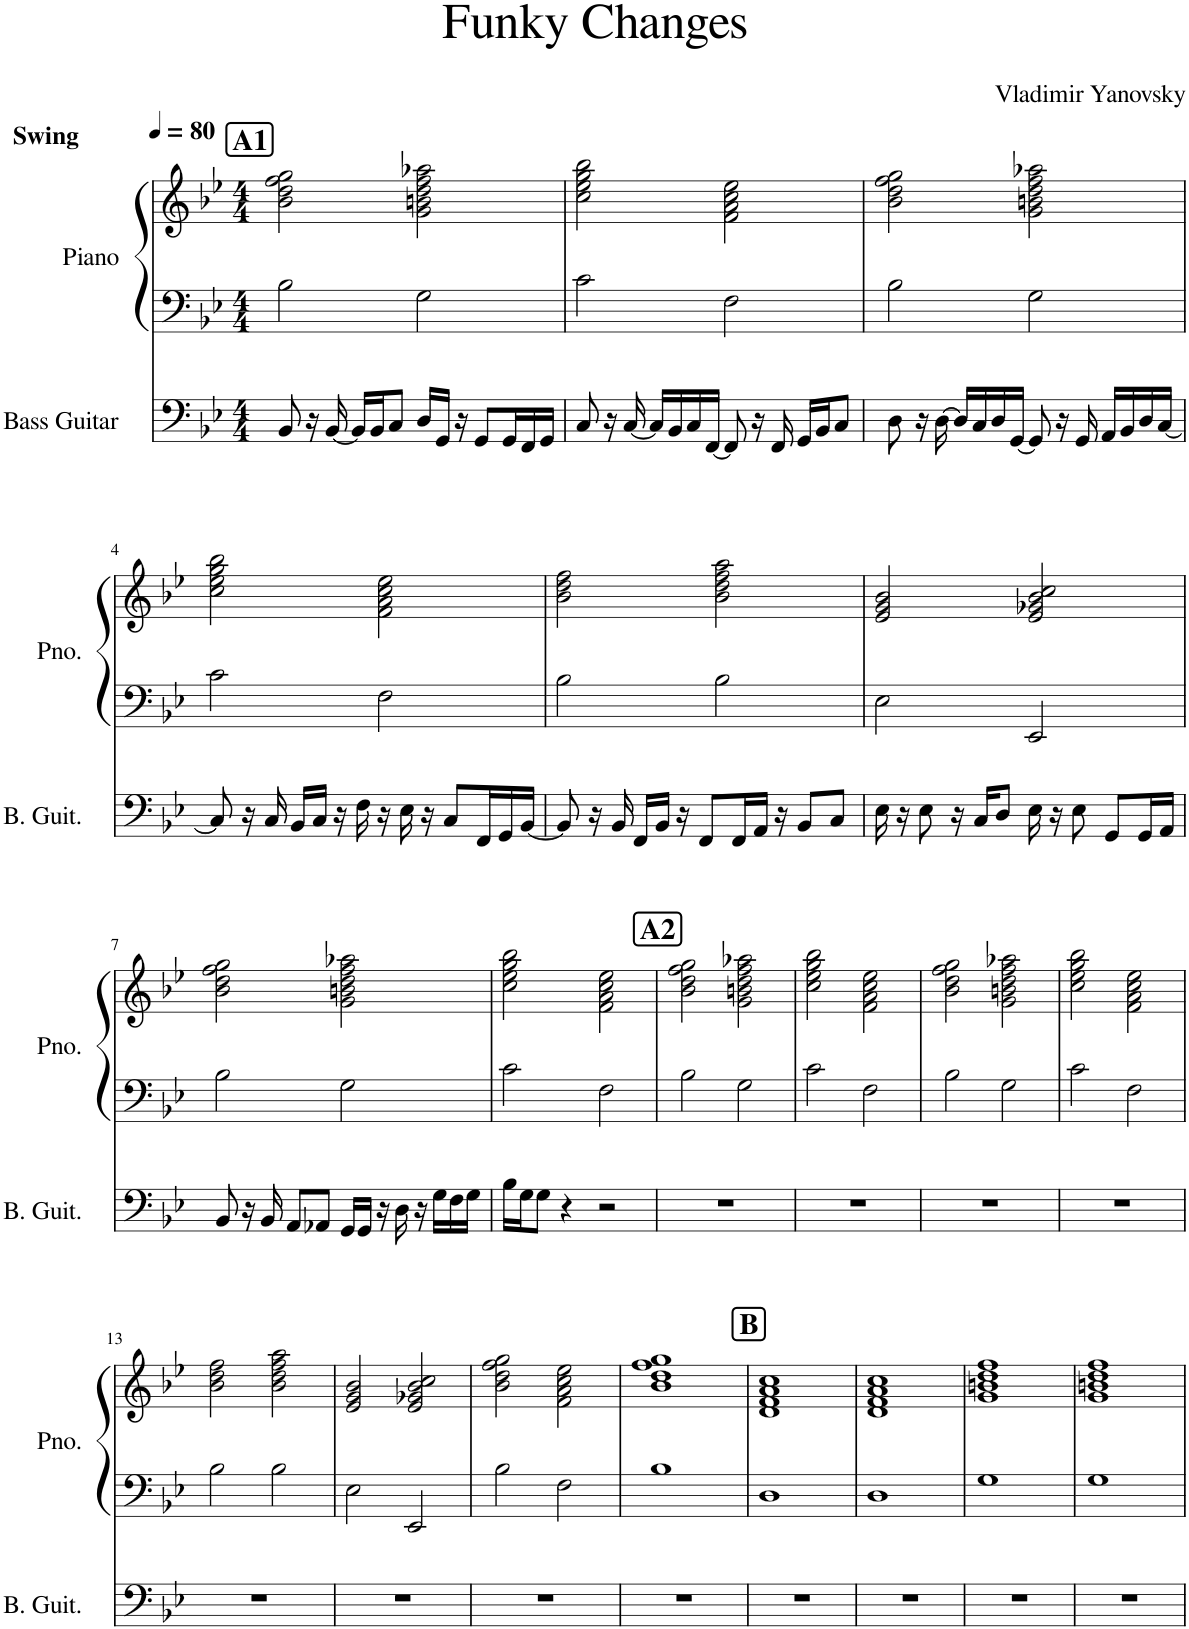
**kern	**kern	**kern
*part2	*part1	*part1
*staff3	*staff2	*staff1
*I"Bass Guitar	*I"Piano	*
*I'B. Guit.	*I'Pno.	*
*clefF4	*clefF4	*clefG2
*Trd7c12	*	*
*k[b-e-]	*k[b-e-]	*k[b-e-]
*M4/4	*M4/4	*M4/4
=1	=1	=1
8BB-/	2B-\	2b-\ 2dd\ 2ff\ 2gg\
16r	.	.
[16BB-/	.	.
16BB-/LL]	.	.
16BB-/J	.	.
8C/J	.	.
16D/LL	2G\	2g\ 2bn\ 2dd\ 2ff\ 2aa-X\
16GG/JJ	.	.
16r	.	.
8GG/L	.	.
16GG/L	.	.
16FF/	.	.
16GG/JJ	.	.
=2	=2	=2
8C/	2c\	2cc\ 2ee-\ 2gg\ 2bb-\
16r	.	.
[16C/	.	.
16C/LL]	.	.
16BB-/	.	.
16C/	.	.
[16FF/JJ	.	.
8FF/]	2F\	2f\ 2a\ 2cc\ 2ee-\
16r	.	.
16FF/	.	.
16GG/LL	.	.
16BB-/J	.	.
8C/J	.	.
=3	=3	=3
8D\	2B-\	2b-\ 2dd\ 2ff\ 2gg\
16r	.	.
[16D\	.	.
16D/LL]	.	.
16C/	.	.
16D/	.	.
[16GG/JJ	.	.
8GG/]	2G\	2g\ 2bn\ 2dd\ 2ff\ 2aa-X\
16r	.	.
16GG/	.	.
16AA/LL	.	.
16BB-/	.	.
16D/	.	.
[16C/JJ	.	.
!!LO:LB:g=z
=4	=4	=4
8C/]	2c\	2cc\ 2ee-\ 2gg\ 2bb-\
16r	.	.
16C/	.	.
16BB-/LL	.	.
16C/JJ	.	.
16r	.	.
16F\	.	.
16r	2F\	2f\ 2a\ 2cc\ 2ee-\
16E-\	.	.
16r	.	.
8C/L	.	.
16FF/L	.	.
16GG/	.	.
[16BB-/JJ	.	.
=5	=5	=5
8BB-/]	2B-\	2b-\ 2dd\ 2ff\
16r	.	.
16BB-/	.	.
16FF/LL	.	.
16BB-/JJ	.	.
16r	.	.
8FF/L	.	.
.	2B-\	2b-\ 2dd\ 2ff\ 2aa\
16FF/L	.	.
16AA/JJ	.	.
16r	.	.
8BB-/L	.	.
8C/J	.	.
=6	=6	=6
16E-\	2E-\	2e-/ 2g/ 2b-/
16r	.	.
8E-\	.	.
16r	.	.
16C/KL	.	.
8D/J	.	.
16E-\	2EE-/	2e-/ 2g-X/ 2b-/ 2cc/
16r	.	.
8E-\	.	.
8GG/L	.	.
16GG/L	.	.
16AA/JJ	.	.
!!LO:LB:g=z
=7	=7	=7
8BB-/	2B-\	2b-\ 2dd\ 2ff\ 2gg\
16r	.	.
16BB-/	.	.
8AA/L	.	.
8AA-X/J	.	.
16GG/LL	2G\	2g\ 2bn\ 2dd\ 2ff\ 2aa-X\
16GG/JJ	.	.
16r	.	.
16D\	.	.
16r	.	.
16G\LL	.	.
16F\	.	.
16G\JJ	.	.
=8	=8	=8
16B-\LL	2c\	2cc\ 2ee-\ 2gg\ 2bb-\
16G\J	.	.
8G\J	.	.
4r	.	.
2r	2F\	2f\ 2a\ 2cc\ 2ee-\
=9	=9	=9
1r	2B-\	2b-\ 2dd\ 2ff\ 2gg\
.	2G\	2g\ 2bn\ 2dd\ 2ff\ 2aa-X\
=10	=10	=10
1r	2c\	2cc\ 2ee-\ 2gg\ 2bb-\
.	2F\	2f\ 2a\ 2cc\ 2ee-\
=11	=11	=11
1r	2B-\	2b-\ 2dd\ 2ff\ 2gg\
.	2G\	2g\ 2bn\ 2dd\ 2ff\ 2aa-X\
=12	=12	=12
1r	2c\	2cc\ 2ee-\ 2gg\ 2bb-\
.	2F\	2f\ 2a\ 2cc\ 2ee-\
!!LO:LB:g=z
=13	=13	=13
1r	2B-\	2b-\ 2dd\ 2ff\
.	2B-\	2b-\ 2dd\ 2ff\ 2aa\
=14	=14	=14
1r	2E-\	2e-/ 2g/ 2b-/
.	2EE-/	2e-/ 2g-X/ 2b-/ 2cc/
=15	=15	=15
1r	2B-\	2b-\ 2dd\ 2ff\ 2gg\
.	2F\	2f\ 2a\ 2cc\ 2ee-\
=16	=16	=16
1r	1B-	1b- 1dd 1ff 1gg
=17	=17	=17
1r	1D	1d 1f 1a 1cc
=18	=18	=18
1r	1D	1d 1f 1a 1cc
=19	=19	=19
1r	1G	1g 1bn 1dd 1ff
=20	=20	=20
1r	1G	1g 1bn 1dd 1ff
=	=	=
*-	*-	*-
